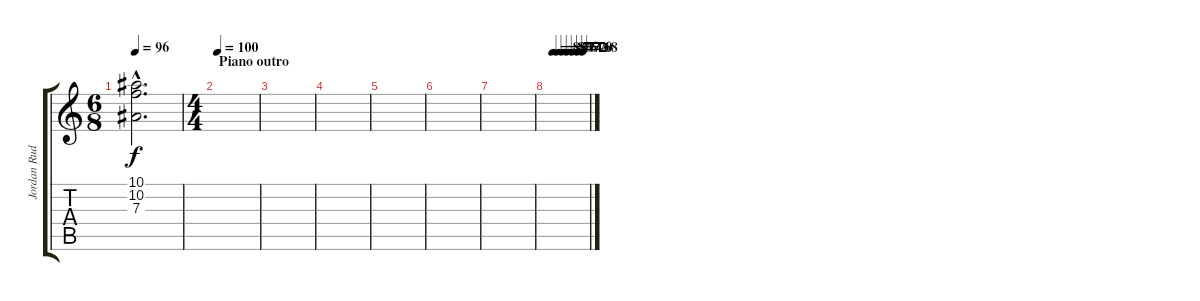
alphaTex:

\track ("Jordan Rudess" "Jordan Rud") {instrument choiraahs}
\staff {score tabs}
\tuning (C5 G4 Eb4 Bb3 F3 C3) {hide}
\ts (6 8)
\tempo 96
\clef g2
\ks c
(10.1{hac t} 10.2{hac t} 7.3{hac t}).2{d dy f} |
\ts (4 4)
\section ("" "Piano outro")
\tempo 100
|
|
|
|
|
|
\tempo (88 0.125)
\tempo (80 0.25)
\tempo (76 0.375)
\tempo (74 0.5)
\tempo (72 0.625)
\tempo (70 0.75)
\tempo (68 0.875)
